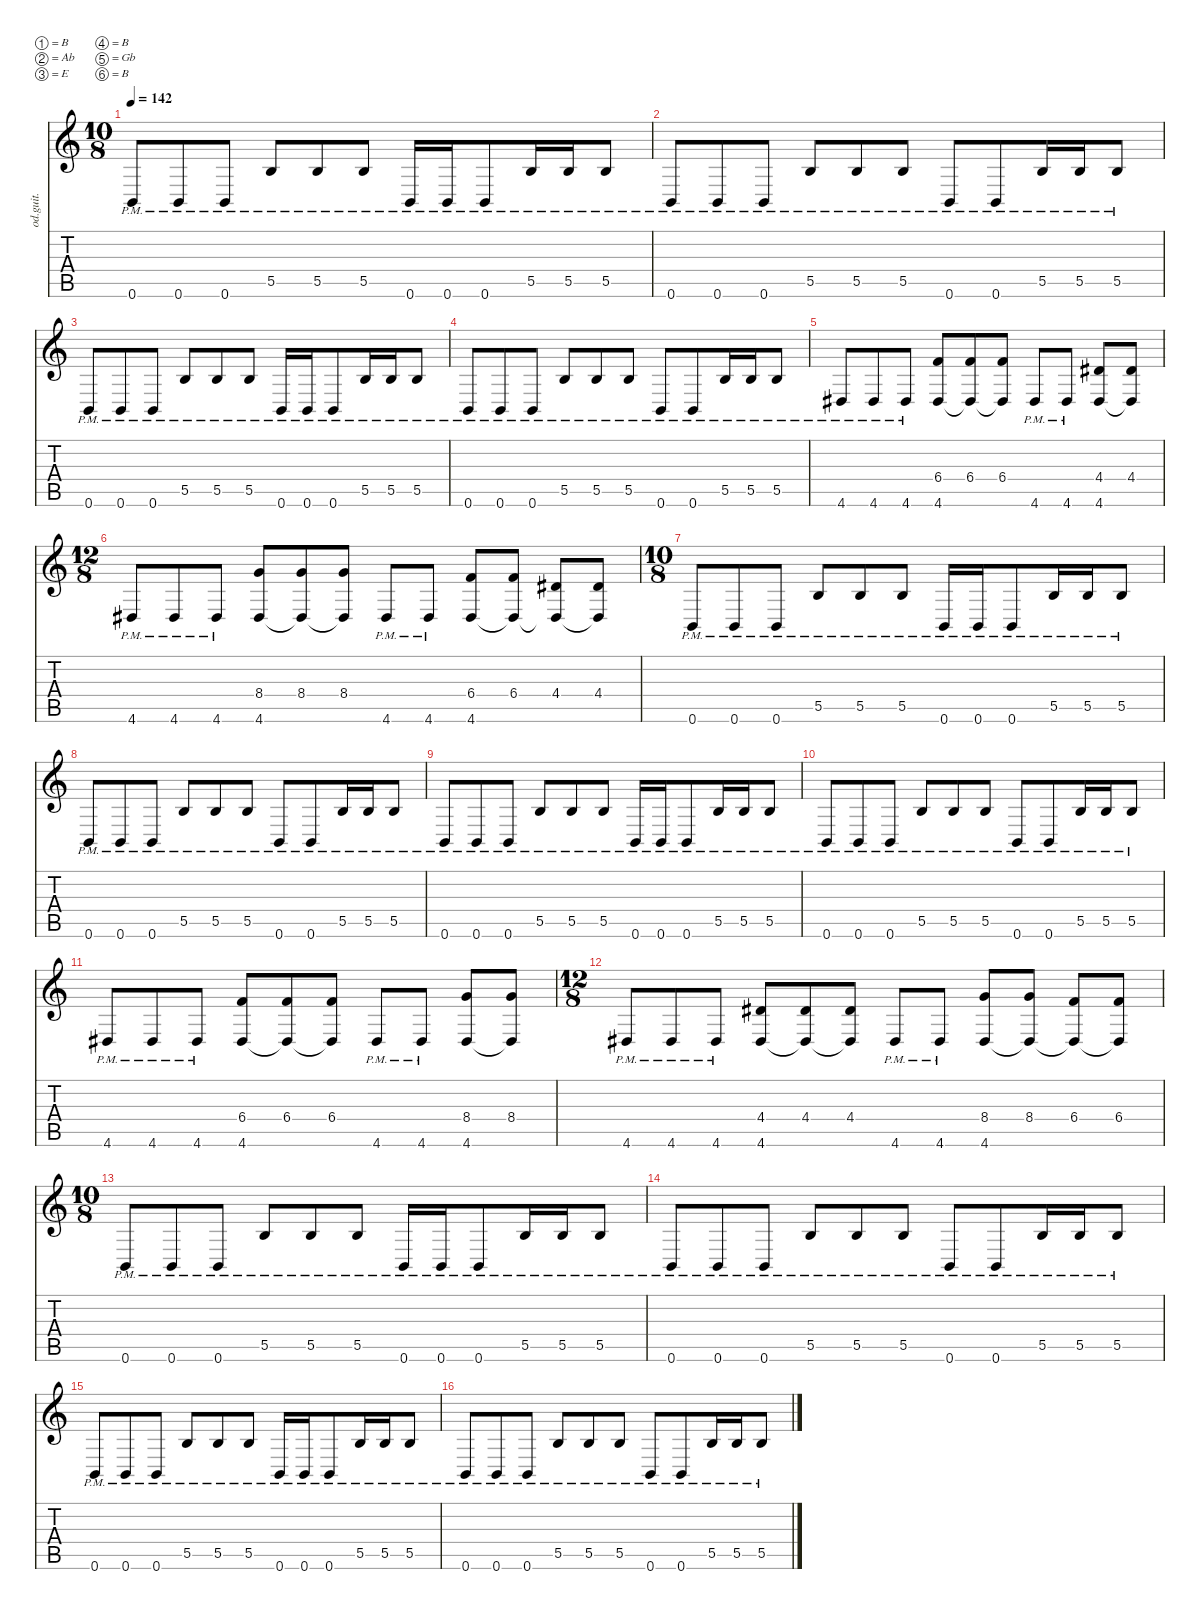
\defaultSystemsLayout 4
\hideDynamics
\bracketExtendMode nobrackets
\otherSystemsTrackNameOrientation horizontal
\track ("Guitar1" "od.guit.") {instrument overdrivenguitar}
\staff {score tabs}
\tuning (B3 Ab3 E3 B2 Gb2 B1)
\ts (10 8)
\beaming (8 3 3 3 1)
\tempo 142
\clef g2
\ks c
0.6{pm}.8{dy f instrument overdrivenguitar beam Up} 0.6{pm}.8{beam Up} 0.6{pm}.8{beam Up} 5.5{pm}.8{beam Up} 5.5{pm}.8{beam Up} 5.5{pm}.8{beam Up} 0.6{pm}.16{beam Up beam merge} 0.6{pm}.16{beam Up beam merge} 0.6{pm}.8{beam Up} 5.5{pm}.16{beam Up} 5.5{pm}.16{beam Up beam merge} 5.5{pm}.8{beam Up} |
0.6{pm}.8{beam Up} 0.6{pm}.8{beam Up} 0.6{pm}.8{beam Up} 5.5{pm}.8{beam Up} 5.5{pm}.8{beam Up} 5.5{pm}.8{beam Up} 0.6{pm}.8{beam Up beam merge} 0.6{pm}.8{beam Up} 5.5{pm}.16{beam Up} 5.5{pm}.16{beam Up beam merge} 5.5{pm}.8{beam Up} |
0.6{pm}.8{beam Up} 0.6{pm}.8{beam Up} 0.6{pm}.8{beam Up} 5.5{pm}.8{beam Up} 5.5{pm}.8{beam Up} 5.5{pm}.8{beam Up} 0.6{pm}.16{beam Up beam merge} 0.6{pm}.16{beam Up beam merge} 0.6{pm}.8{beam Up} 5.5{pm}.16{beam Up} 5.5{pm}.16{beam Up beam merge} 5.5{pm}.8{beam Up} |
0.6{pm}.8{beam Up} 0.6{pm}.8{beam Up} 0.6{pm}.8{beam Up} 5.5{pm}.8{beam Up} 5.5{pm}.8{beam Up} 5.5{pm}.8{beam Up} 0.6{pm}.8{beam Up beam merge} 0.6{pm}.8{beam Up} 5.5{pm}.16{beam Up} 5.5{pm}.16{beam Up beam merge} 5.5{pm}.8{beam Up} |
4.6{pm acc #}.8{beam Up} 4.6{pm acc #}.8{beam Up} 4.6{pm acc #}.8{beam Up} (6.4 4.6{acc #}).8{beam Up} (6.4 4.6{t acc #}).8{beam Up} (6.4 4.6{t acc #}).8{beam Up} 4.6{pm acc #}.8{beam Up beam merge} 4.6{pm acc #}.8{beam Up beam split} (4.4{acc #} 4.6{acc #}).8{beam Up beam merge} (4.4{acc #} 4.6{t acc #}).8{beam Up} |
\ts (12 8)
\beaming (8 3 3 3 3)
4.6{pm acc #}.8{beam Up} 4.6{pm acc #}.8{beam Up} 4.6{pm acc #}.8{beam Up} (8.4 4.6{acc #}).8{beam Up} (8.4 4.6{t acc #}).8{beam Up} (8.4 4.6{t acc #}).8{beam Up} 4.6{pm acc #}.8{beam Up beam merge} 4.6{pm acc #}.8{beam Up beam split} (6.4 4.6{acc #}).8{beam Up beam merge} (6.4 4.6{t acc #}).8{beam Up beam split} (4.4{acc #} 4.6{t acc #}).8{beam Up beam merge} (4.4{acc #} 4.6{t acc #}).8{beam Up} |
\ts (10 8)
\beaming (8 3 3 3 3)
0.6{pm}.8{beam Up} 0.6{pm}.8{beam Up} 0.6{pm}.8{beam Up} 5.5{pm}.8{beam Up} 5.5{pm}.8{beam Up} 5.5{pm}.8{beam Up} 0.6{pm}.16{beam Up} 0.6{pm}.16{beam Up beam merge} 0.6{pm}.8{beam Up} 5.5{pm}.16{beam Up} 5.5{pm}.16{beam Up beam merge} 5.5{pm}.8{beam Up} |
0.6{pm}.8{beam Up} 0.6{pm}.8{beam Up} 0.6{pm}.8{beam Up} 5.5{pm}.8{beam Up} 5.5{pm}.8{beam Up} 5.5{pm}.8{beam Up} 0.6{pm}.8{beam Up beam merge} 0.6{pm}.8{beam Up} 5.5{pm}.16{beam Up} 5.5{pm}.16{beam Up beam merge} 5.5{pm}.8{beam Up} |
0.6{pm}.8{beam Up} 0.6{pm}.8{beam Up} 0.6{pm}.8{beam Up} 5.5{pm}.8{beam Up} 5.5{pm}.8{beam Up} 5.5{pm}.8{beam Up} 0.6{pm}.16{beam Up} 0.6{pm}.16{beam Up beam merge} 0.6{pm}.8{beam Up} 5.5{pm}.16{beam Up} 5.5{pm}.16{beam Up beam merge} 5.5{pm}.8{beam Up} |
0.6{pm}.8{beam Up} 0.6{pm}.8{beam Up} 0.6{pm}.8{beam Up} 5.5{pm}.8{beam Up} 5.5{pm}.8{beam Up} 5.5{pm}.8{beam Up} 0.6{pm}.8{beam Up beam merge} 0.6{pm}.8{beam Up} 5.5{pm}.16{beam Up} 5.5{pm}.16{beam Up beam merge} 5.5{pm}.8{beam Up} |
4.6{pm acc #}.8{beam Up} 4.6{pm acc #}.8{beam Up} 4.6{pm acc #}.8{beam Up} (6.4 4.6{acc #}).8{beam Up} (6.4 4.6{t acc #}).8{beam Up} (6.4 4.6{t acc #}).8{beam Up} 4.6{pm acc #}.8{beam Up beam merge} 4.6{pm acc #}.8{beam Up beam split} (8.4 4.6{acc #}).8{beam Up beam merge} (8.4 4.6{t acc #}).8{beam Up} |
\ts (12 8)
\beaming (8 3 3 3 3)
4.6{pm acc #}.8{beam Up} 4.6{pm acc #}.8{beam Up} 4.6{pm acc #}.8{beam Up} (4.4{acc #} 4.6{acc #}).8{beam Up} (4.4{acc #} 4.6{t acc #}).8{beam Up} (4.4{acc #} 4.6{t acc #}).8{beam Up} 4.6{pm acc #}.8{beam Up} 4.6{pm acc #}.8{beam Up beam split} (8.4 4.6{acc #}).8{beam Up beam merge} (8.4 4.6{t acc #}).8{beam Up beam split} (6.4 4.6{t acc #}).8{beam Up} (6.4 4.6{t acc #}).8{beam Up} |
\ts (10 8)
\beaming (8 3 3 3 3)
0.6{pm}.8{beam Up} 0.6{pm}.8{beam Up} 0.6{pm}.8{beam Up} 5.5{pm}.8{beam Up} 5.5{pm}.8{beam Up} 5.5{pm}.8{beam Up} 0.6{pm}.16{beam Up} 0.6{pm}.16{beam Up beam merge} 0.6{pm}.8{beam Up} 5.5{pm}.16{beam Up} 5.5{pm}.16{beam Up beam merge} 5.5{pm}.8{beam Up} |
0.6{pm}.8{beam Up} 0.6{pm}.8{beam Up} 0.6{pm}.8{beam Up} 5.5{pm}.8{beam Up} 5.5{pm}.8{beam Up} 5.5{pm}.8{beam Up} 0.6{pm}.8{beam Up beam merge} 0.6{pm}.8{beam Up} 5.5{pm}.16{beam Up} 5.5{pm}.16{beam Up beam merge} 5.5{pm}.8{beam Up} |
0.6{pm}.8{beam Up} 0.6{pm}.8{beam Up} 0.6{pm}.8{beam Up} 5.5{pm}.8{beam Up} 5.5{pm}.8{beam Up} 5.5{pm}.8{beam Up} 0.6{pm}.16{beam Up} 0.6{pm}.16{beam Up beam merge} 0.6{pm}.8{beam Up} 5.5{pm}.16{beam Up} 5.5{pm}.16{beam Up beam merge} 5.5{pm}.8{beam Up} |
0.6{pm}.8{beam Up} 0.6{pm}.8{beam Up} 0.6{pm}.8{beam Up} 5.5{pm}.8{beam Up} 5.5{pm}.8{beam Up} 5.5{pm}.8{beam Up} 0.6{pm}.8{beam Up beam merge} 0.6{pm}.8{beam Up} 5.5{pm}.16{beam Up} 5.5{pm}.16{beam Up beam merge} 5.5{pm}.8{beam Up}
